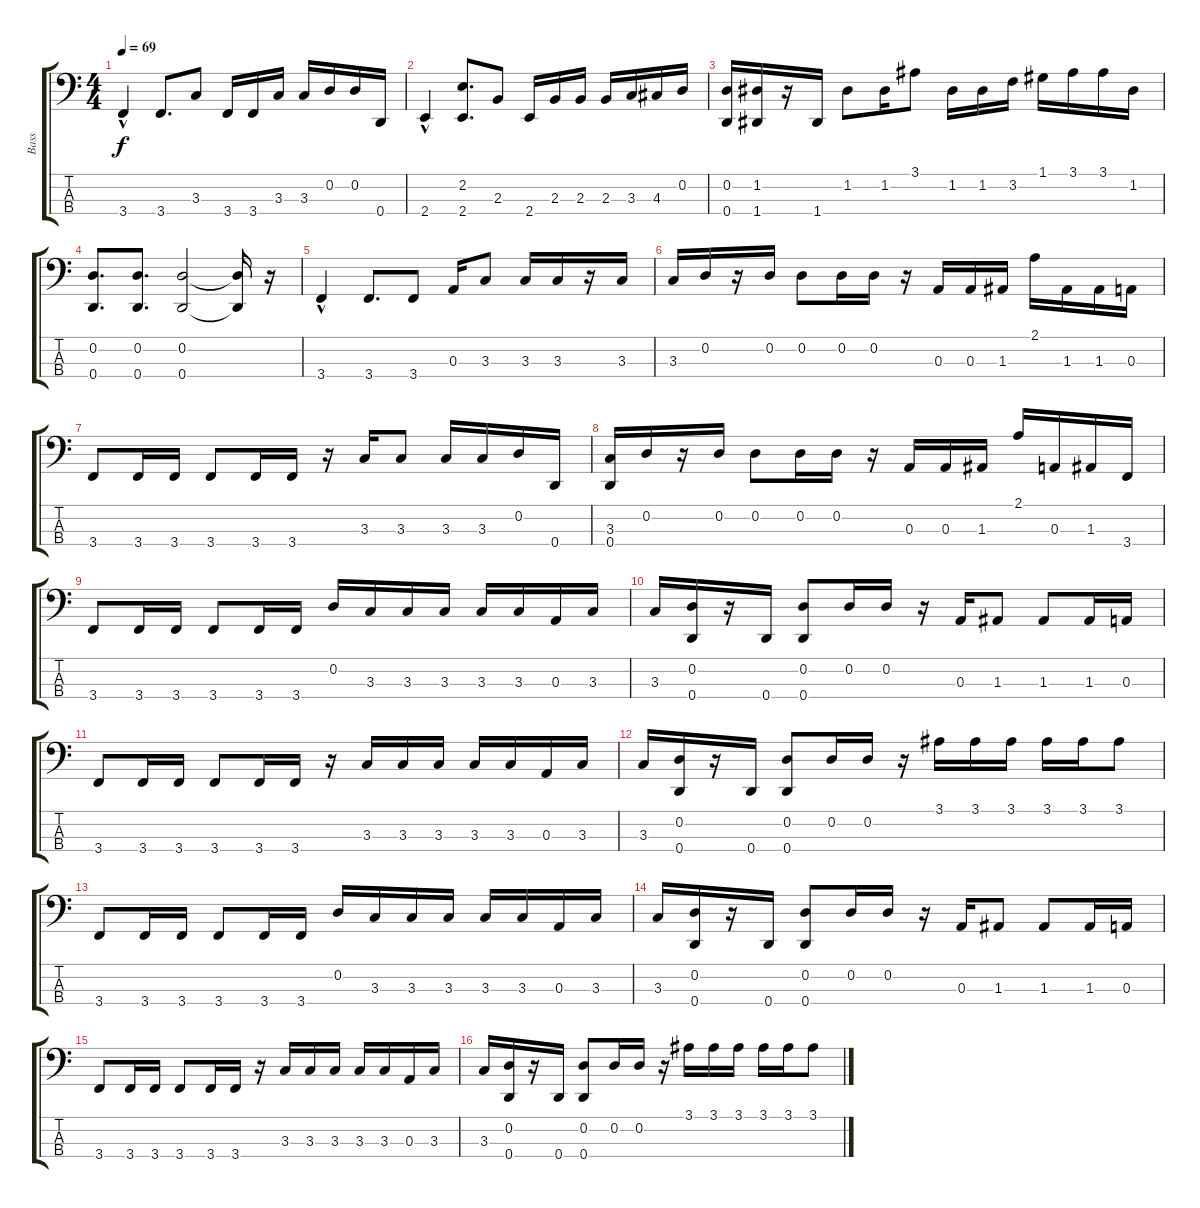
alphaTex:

\track ("Bass" "Bass") {instrument electricbassfinger}
\staff {score tabs}
\tuning (G2 D2 A1 D1) {hide}
\ts (4 4)
\tempo 69
\clef f4
\ks c
3.4{hac}.4{dy f} 3.4.8{d} 3.3.8 3.4.16 3.4.16 3.3.16 3.3.16 0.2.16 0.2.16 0.4.16 |
2.4{hac}.4 (2.2 2.4).8{d} 2.3.8 2.4.16 2.3.16 2.3.16 2.3.16 3.3.16 4.3.16 0.2.16 |
(0.2 0.4).16 (1.2 1.4).16 r.16 1.4.16 1.2.8 1.2.16 3.1.8 1.2.16 1.2.16 3.2.16 1.1.16 3.1.16 3.1.16 1.2.16 |
(0.2 0.4).8{d} (0.2 0.4).8{d} (0.2 0.4).2 (0.2{t} 0.4{t}).16 r.16 |
3.4{hac}.4 3.4.8{d} 3.4.8 0.3.16 3.3.8 3.3.16 3.3.16 r.16 3.3.16 |
3.3.16 0.2.16 r.16 0.2.16 0.2.8 0.2.16 0.2.16 r.16 0.3.16 0.3.16 1.3.16 2.1.16 1.3.16 1.3.16 0.3.16 |
3.4.8 3.4.16 3.4.16 3.4.8 3.4.16 3.4.16 r.16 3.3.16 3.3.8 3.3.16 3.3.16 0.2.16 0.4.16 |
(3.3 0.4).16 0.2.16 r.16 0.2.16 0.2.8 0.2.16 0.2.16 r.16 0.3.16 0.3.16 1.3.16 2.1.16 0.3.16 1.3.16 3.4.16 |
3.4.8 3.4.16 3.4.16 3.4.8 3.4.16 3.4.16 0.2.16 3.3.16 3.3.16 3.3.16 3.3.16 3.3.16 0.3.16 3.3.16 |
3.3.16 (0.2 0.4).16 r.16 0.4.16 (0.2 0.4).8 0.2.16 0.2.16 r.16 0.3.16 1.3.8 1.3.8 1.3.16 0.3.16 |
3.4.8 3.4.16 3.4.16 3.4.8 3.4.16 3.4.16 r.16 3.3.16 3.3.16 3.3.16 3.3.16 3.3.16 0.3.16 3.3.16 |
3.3.16 (0.2 0.4).16 r.16 0.4.16 (0.2 0.4).8 0.2.16 0.2.16 r.16 3.1.16 3.1.16 3.1.16 3.1.16 3.1.16 3.1.8 |
3.4.8 3.4.16 3.4.16 3.4.8 3.4.16 3.4.16 0.2.16 3.3.16 3.3.16 3.3.16 3.3.16 3.3.16 0.3.16 3.3.16 |
3.3.16 (0.2 0.4).16 r.16 0.4.16 (0.2 0.4).8 0.2.16 0.2.16 r.16 0.3.16 1.3.8 1.3.8 1.3.16 0.3.16 |
3.4.8 3.4.16 3.4.16 3.4.8 3.4.16 3.4.16 r.16 3.3.16 3.3.16 3.3.16 3.3.16 3.3.16 0.3.16 3.3.16 |
3.3.16 (0.2 0.4).16 r.16 0.4.16 (0.2 0.4).8 0.2.16 0.2.16 r.16 3.1.16 3.1.16 3.1.16 3.1.16 3.1.16 3.1.8
